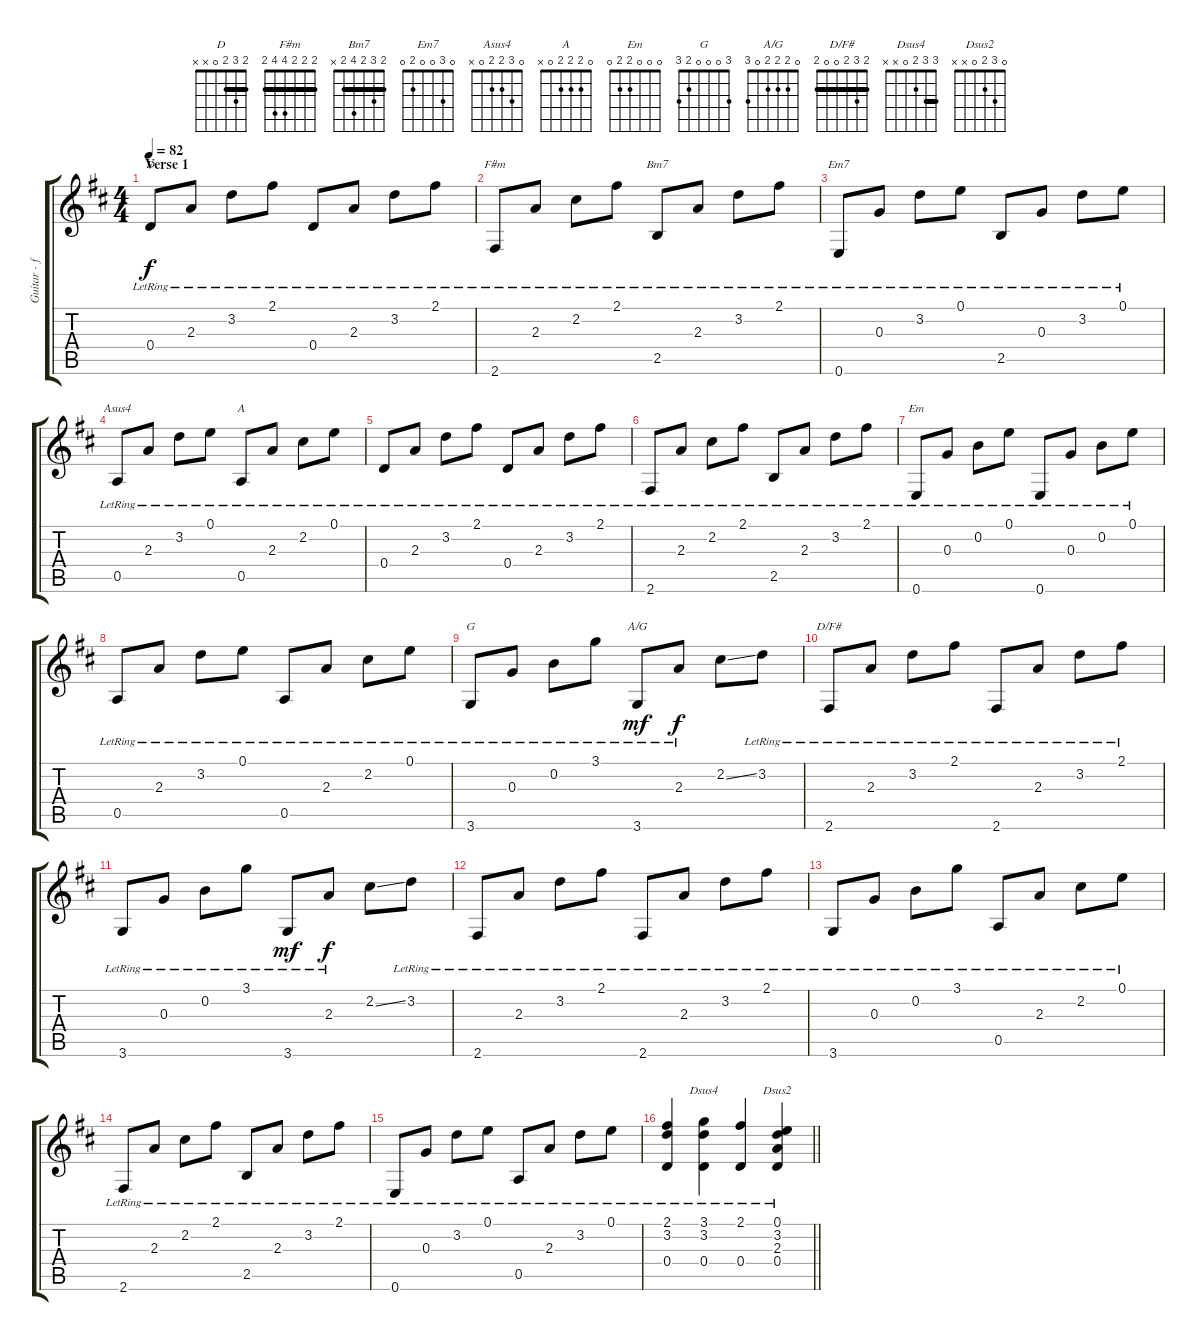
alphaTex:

\track ("Guitar - fingerstyle" "Guitar - f") {instrument acousticguitarsteel}
\staff {score tabs}
\tuning (E4 B3 G3 D3 A2 E2) {hide}
\chord ("D" 2 3 2 0 x x) {barre 2}
\chord ("F#m" 2 2 2 4 4 2) {barre 2}
\chord ("Bm7" 2 3 2 4 2 x) {barre 2}
\chord ("Em7" 0 3 0 0 2 0)
\chord ("Asus4" 0 3 2 2 0 x)
\chord ("A" 0 2 2 2 0 x)
\chord ("Em" 0 0 0 2 2 0)
\chord ("G" 3 0 0 0 2 3)
\chord ("A/G" 0 2 2 2 0 3)
\chord ("D/F#" 2 3 2 0 0 2) {barre 2}
\chord ("Dsus4" 3 3 2 0 x x) {barre 3}
\chord ("Dsus2" 0 3 2 0 x x)
\ts (4 4)
\section ("" "Verse 1")
\tempo 82
\clef g2
\ks d
0.4{lr}.8{ch "D" dy f instrument acousticguitarsteel} 2.3{lr}.8 3.2{lr}.8 2.1{lr}.8 0.4{lr}.8 2.3{lr}.8 3.2{lr}.8 2.1{lr}.8 |
2.6{lr}.8{ch "F#m"} 2.3{lr}.8 2.2{lr}.8 2.1{lr}.8 2.5{lr}.8{ch "Bm7"} 2.3{lr}.8 3.2{lr}.8 2.1{lr}.8 |
0.6{lr}.8{ch "Em7"} 0.3{lr}.8 3.2{lr}.8 0.1{lr}.8 2.5{lr}.8 0.3{lr}.8 3.2{lr}.8 0.1{lr}.8 |
0.5{lr}.8{ch "Asus4"} 2.3{lr}.8 3.2{lr}.8 0.1{lr}.8 0.5{lr}.8{ch "A"} 2.3{lr}.8 2.2{lr}.8 0.1{lr}.8 |
0.4{lr}.8 2.3{lr}.8 3.2{lr}.8 2.1{lr}.8 0.4{lr}.8 2.3{lr}.8 3.2{lr}.8 2.1{lr}.8 |
2.6{lr}.8 2.3{lr}.8 2.2{lr}.8 2.1{lr}.8 2.5{lr}.8 2.3{lr}.8 3.2{lr}.8 2.1{lr}.8 |
0.6{lr}.8{ch "Em"} 0.3{lr}.8 0.2{lr}.8 0.1{lr}.8 0.6{lr}.8 0.3{lr}.8 0.2{lr}.8 0.1{lr}.8 |
0.5{lr}.8 2.3{lr}.8 3.2{lr}.8 0.1{lr}.8 0.5{lr}.8 2.3{lr}.8 2.2{lr}.8 0.1{lr}.8 |
3.6{lr}.8{ch "G"} 0.3{lr}.8 0.2{lr}.8 3.1{lr}.8 3.6{lr}.8{ch "A/G" dy mf} 2.3{lr}.8{dy f} 2.2{ss}.8 3.2{lr}.8 |
2.6{lr}.8{ch "D/F#"} 2.3{lr}.8 3.2{lr}.8 2.1{lr}.8 2.6{lr}.8 2.3{lr}.8 3.2{lr}.8 2.1{lr}.8 |
3.6{lr}.8 0.3{lr}.8 0.2{lr}.8 3.1{lr}.8 3.6{lr}.8{dy mf} 2.3{lr}.8{dy f} 2.2{ss}.8 3.2{lr}.8 |
2.6{lr}.8 2.3{lr}.8 3.2{lr}.8 2.1{lr}.8 2.6{lr}.8 2.3{lr}.8 3.2{lr}.8 2.1{lr}.8 |
3.6{lr}.8 0.3{lr}.8 0.2{lr}.8 3.1{lr}.8 0.5{lr}.8 2.3{lr}.8 2.2{lr}.8 0.1{lr}.8 |
2.6{lr}.8 2.3{lr}.8 2.2{lr}.8 2.1{lr}.8 2.5{lr}.8 2.3{lr}.8 3.2{lr}.8 2.1{lr}.8 |
0.6{lr}.8 0.3{lr}.8 3.2{lr}.8 0.1{lr}.8 0.5{lr}.8 2.3{lr}.8 3.2{lr}.8 0.1{lr}.8 |
\barLineRight lightlight
(2.1{lr} 3.2{lr} 0.4{lr}).4 (3.1{lr} 3.2{lr} 0.4{lr}).4{ch "Dsus4"} (2.1{lr} 0.4{lr}).4 (0.1{lr} 3.2{lr} 2.3{lr} 0.4{lr}).4{ch "Dsus2"}
